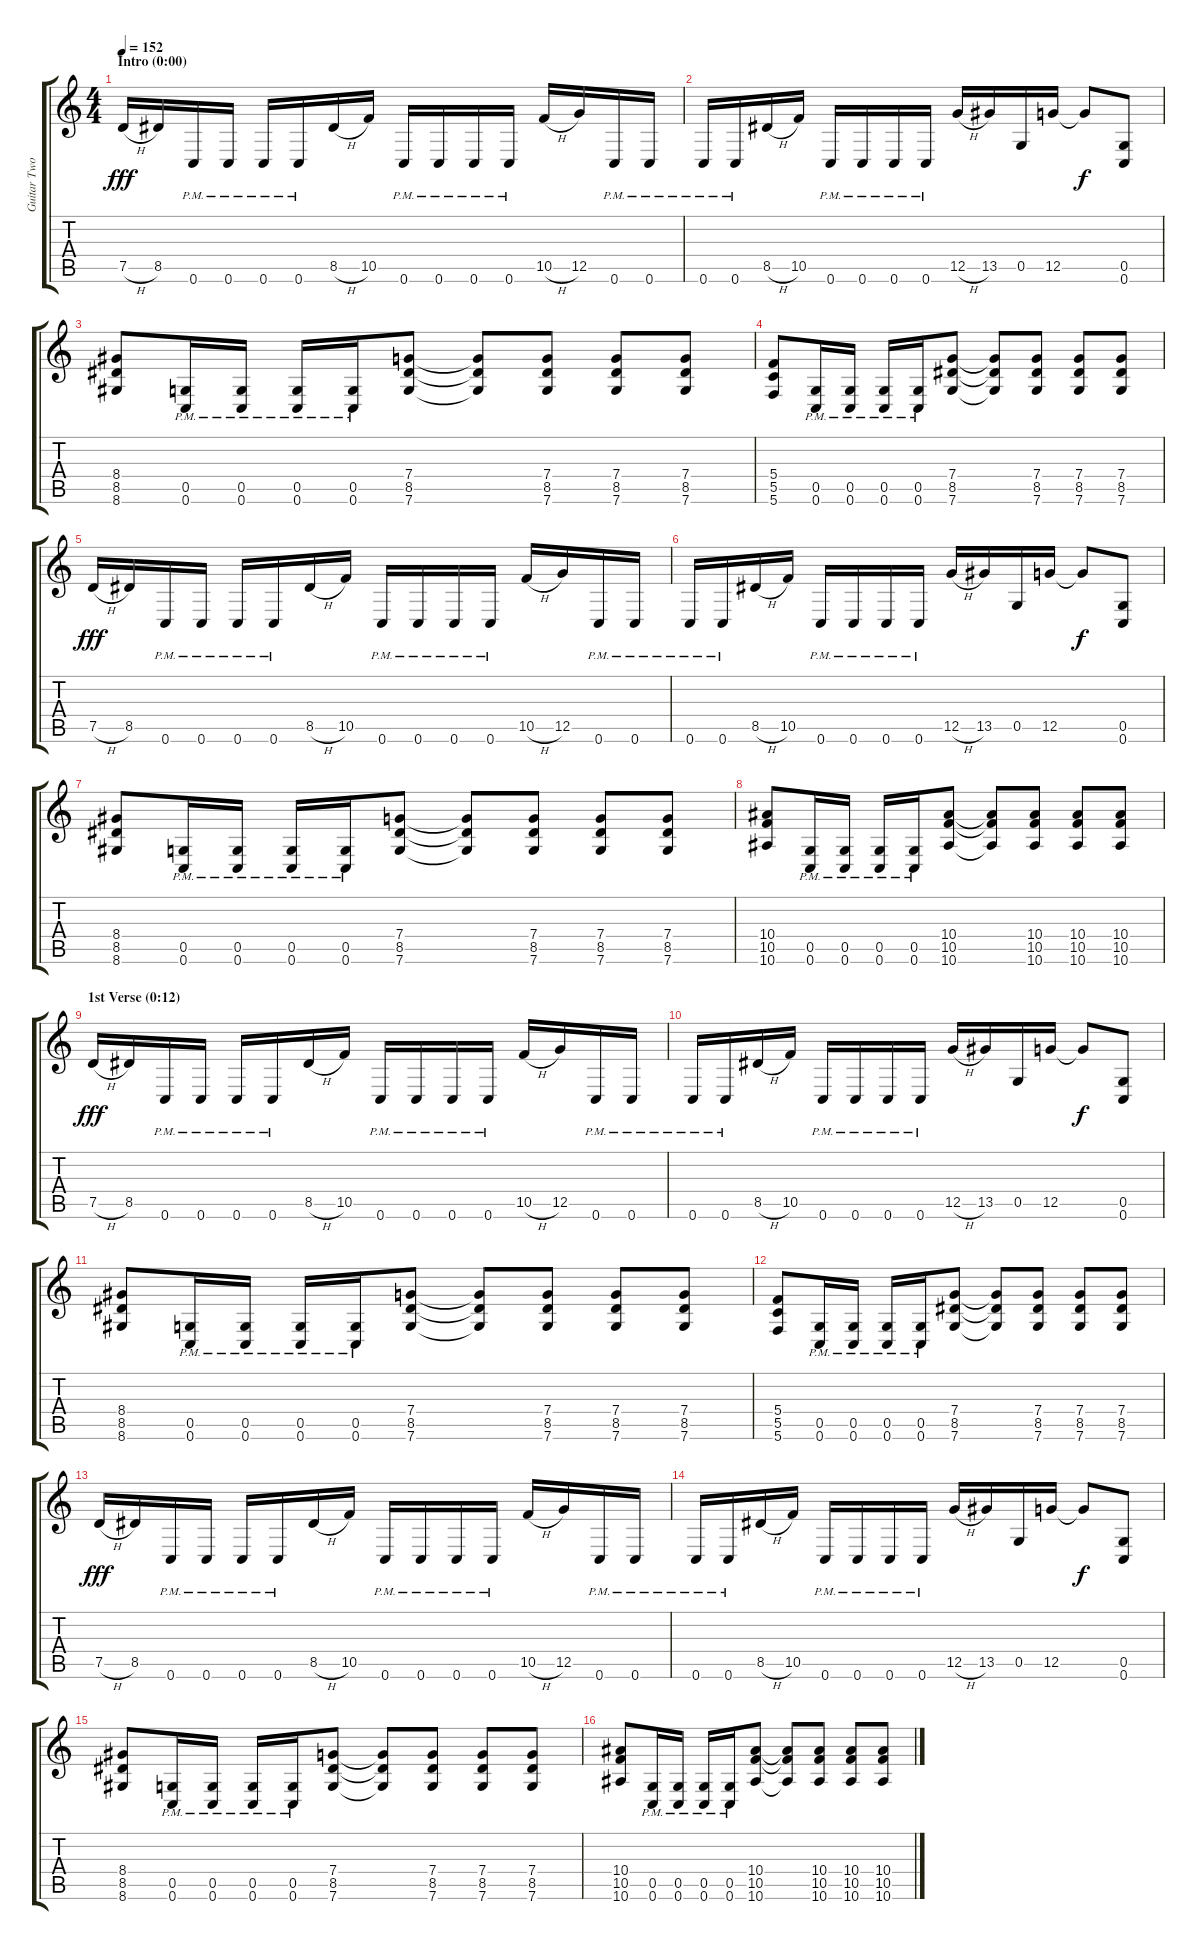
\track ("Guitar Two" "Guitar Two") {instrument overdrivenguitar}
\staff {score tabs}
\tuning (D4 A3 F3 C3 G2 C2) {hide}
\ts (4 4)
\section ("" "Intro (0:00)")
\tempo 152
\clef g2
\ks c
7.5{h}.16{dy fff instrument overdrivenguitar} 8.5.16 0.6{pm}.16 0.6{pm}.16 0.6{pm}.16 0.6{pm}.16 8.5{h}.16 10.5.16 0.6{pm}.16 0.6{pm}.16 0.6{pm}.16 0.6{pm}.16 10.5{h}.16 12.5.16 0.6{pm}.16 0.6{pm}.16 |
0.6{pm}.16 0.6{pm}.16 8.5{h}.16 10.5.16 0.6{pm}.16 0.6{pm}.16 0.6{pm}.16 0.6{pm}.16 12.5{h}.16 13.5.16 0.5.16 12.5.16 12.5{t}.8{dy f} (0.5 0.6).8 |
(8.4 8.5 8.6).8 (0.5{pm} 0.6{pm}).16 (0.5{pm} 0.6{pm}).16 (0.5{pm} 0.6{pm}).16 (0.5{pm} 0.6{pm}).16 (7.4 8.5 7.6).8 (7.4{t} 8.5{t} 7.6{t}).8 (7.4 8.5 7.6).8 (7.4 8.5 7.6).8 (7.4 8.5 7.6).8 |
(5.4 5.5 5.6).8 (0.5{pm} 0.6{pm}).16 (0.5{pm} 0.6{pm}).16 (0.5{pm} 0.6{pm}).16 (0.5{pm} 0.6{pm}).16 (7.4 8.5 7.6).8 (7.4{t} 8.5{t} 7.6{t}).8 (7.4 8.5 7.6).8 (7.4 8.5 7.6).8 (7.4 8.5 7.6).8 |
7.5{h}.16{dy fff} 8.5.16 0.6{pm}.16 0.6{pm}.16 0.6{pm}.16 0.6{pm}.16 8.5{h}.16 10.5.16 0.6{pm}.16 0.6{pm}.16 0.6{pm}.16 0.6{pm}.16 10.5{h}.16 12.5.16 0.6{pm}.16 0.6{pm}.16 |
0.6{pm}.16 0.6{pm}.16 8.5{h}.16 10.5.16 0.6{pm}.16 0.6{pm}.16 0.6{pm}.16 0.6{pm}.16 12.5{h}.16 13.5.16 0.5.16 12.5.16 12.5{t}.8{dy f} (0.5 0.6).8 |
(8.4 8.5 8.6).8 (0.5{pm} 0.6{pm}).16 (0.5{pm} 0.6{pm}).16 (0.5{pm} 0.6{pm}).16 (0.5{pm} 0.6{pm}).16 (7.4 8.5 7.6).8 (7.4{t} 8.5{t} 7.6{t}).8 (7.4 8.5 7.6).8 (7.4 8.5 7.6).8 (7.4 8.5 7.6).8 |
(10.4 10.5 10.6).8 (0.5{pm} 0.6{pm}).16 (0.5{pm} 0.6{pm}).16 (0.5{pm} 0.6{pm}).16 (0.5{pm} 0.6{pm}).16 (10.4 10.5 10.6).8 (10.4{t} 10.5{t} 10.6{t}).8 (10.4 10.5 10.6).8 (10.4 10.5 10.6).8 (10.4 10.5 10.6).8 |
\section ("" "1st Verse (0:12)")
7.5{h}.16{dy fff} 8.5.16 0.6{pm}.16 0.6{pm}.16 0.6{pm}.16 0.6{pm}.16 8.5{h}.16 10.5.16 0.6{pm}.16 0.6{pm}.16 0.6{pm}.16 0.6{pm}.16 10.5{h}.16 12.5.16 0.6{pm}.16 0.6{pm}.16 |
0.6{pm}.16 0.6{pm}.16 8.5{h}.16 10.5.16 0.6{pm}.16 0.6{pm}.16 0.6{pm}.16 0.6{pm}.16 12.5{h}.16 13.5.16 0.5.16 12.5.16 12.5{t}.8{dy f} (0.5 0.6).8 |
(8.4 8.5 8.6).8 (0.5{pm} 0.6{pm}).16 (0.5{pm} 0.6{pm}).16 (0.5{pm} 0.6{pm}).16 (0.5{pm} 0.6{pm}).16 (7.4 8.5 7.6).8 (7.4{t} 8.5{t} 7.6{t}).8 (7.4 8.5 7.6).8 (7.4 8.5 7.6).8 (7.4 8.5 7.6).8 |
(5.4 5.5 5.6).8 (0.5{pm} 0.6{pm}).16 (0.5{pm} 0.6{pm}).16 (0.5{pm} 0.6{pm}).16 (0.5{pm} 0.6{pm}).16 (7.4 8.5 7.6).8 (7.4{t} 8.5{t} 7.6{t}).8 (7.4 8.5 7.6).8 (7.4 8.5 7.6).8 (7.4 8.5 7.6).8 |
7.5{h}.16{dy fff} 8.5.16 0.6{pm}.16 0.6{pm}.16 0.6{pm}.16 0.6{pm}.16 8.5{h}.16 10.5.16 0.6{pm}.16 0.6{pm}.16 0.6{pm}.16 0.6{pm}.16 10.5{h}.16 12.5.16 0.6{pm}.16 0.6{pm}.16 |
0.6{pm}.16 0.6{pm}.16 8.5{h}.16 10.5.16 0.6{pm}.16 0.6{pm}.16 0.6{pm}.16 0.6{pm}.16 12.5{h}.16 13.5.16 0.5.16 12.5.16 12.5{t}.8{dy f} (0.5 0.6).8 |
(8.4 8.5 8.6).8 (0.5{pm} 0.6{pm}).16 (0.5{pm} 0.6{pm}).16 (0.5{pm} 0.6{pm}).16 (0.5{pm} 0.6{pm}).16 (7.4 8.5 7.6).8 (7.4{t} 8.5{t} 7.6{t}).8 (7.4 8.5 7.6).8 (7.4 8.5 7.6).8 (7.4 8.5 7.6).8 |
(10.4 10.5 10.6).8 (0.5{pm} 0.6{pm}).16 (0.5{pm} 0.6{pm}).16 (0.5{pm} 0.6{pm}).16 (0.5{pm} 0.6{pm}).16 (10.4 10.5 10.6).8 (10.4{t} 10.5{t} 10.6{t}).8 (10.4 10.5 10.6).8 (10.4 10.5 10.6).8 (10.4 10.5 10.6).8
